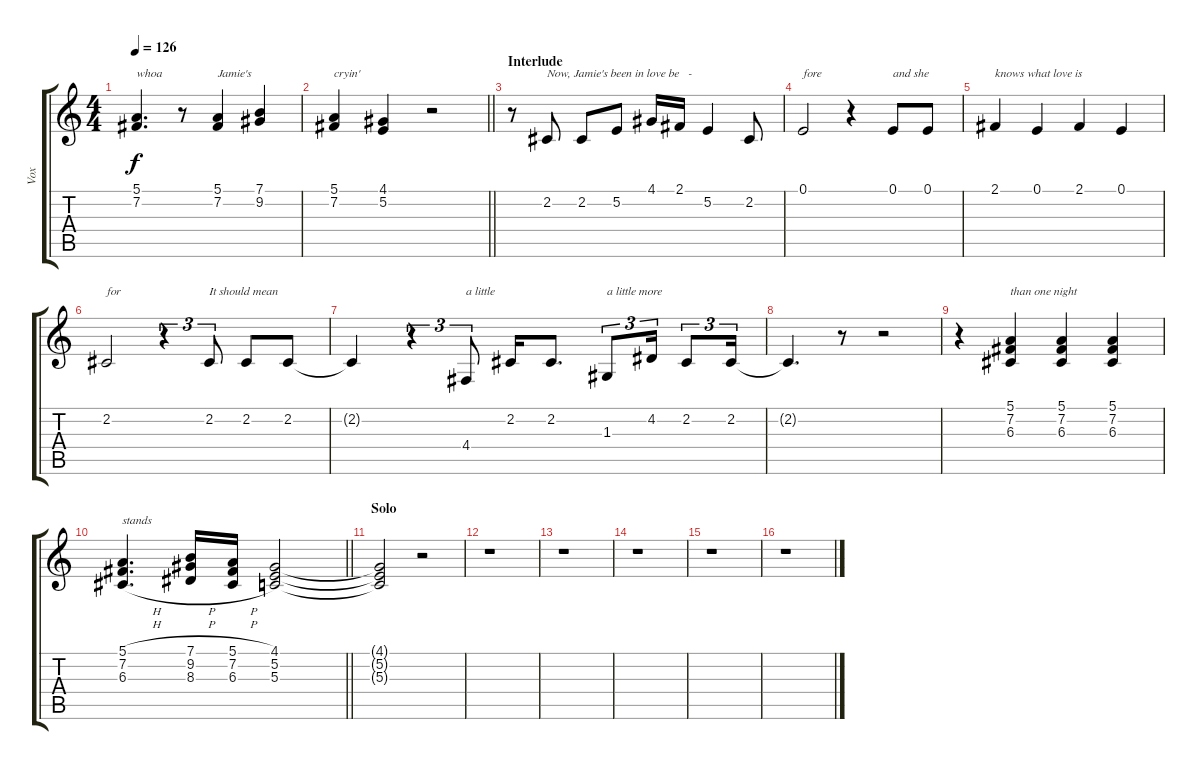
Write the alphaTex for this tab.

\track ("Vox" "Vox") {instrument altosax}
\staff {score tabs}
\tuning (E4 B3 G3 D3 A2 E2) {hide}
\ts (4 4)
\tempo 126
\clef g2
\ks c
(5.1 7.2).4{d txt "whoa" dy f} r.8 (5.1 7.2).4{txt "Jamie's"} (7.1 9.2).4 |
\barLineRight lightlight
(5.1 7.2).4{txt "cryin'"} (4.1 5.2).4 r.2 |
\section ("" "Interlude")
r.8 2.2.8{txt "Now, Jamie's been in love be   -"} 2.2.8 5.2.8 4.1.16 2.1.16 5.2.4 2.2.8 |
0.1.2{txt "fore"} r.4 0.1.8{txt "and she"} 0.1.8 |
2.1.4{txt "knows what love is"} 0.1.4 2.1.4 0.1.4 |
2.2.2{txt "for"} r.4{tu (3 2)} 2.2.8{tu (3 2) txt "It should mean"} 2.2.8 2.2.8 |
2.2{t}.4 r.4{tu (3 2)} 4.4.8{tu (3 2) txt "a little"} 2.2.16 2.2.8{d} 1.3.8{tu (3 2) txt "a little more"} 4.2.16{tu (3 2)} 2.2.8{tu (3 2)} 2.2.16{tu (3 2)} |
2.2{t}.4{d} r.8 r.2 |
r.4 (5.1 7.2 6.3).4{txt "than one night"} (5.1 7.2 6.3).4 (5.1 7.2 6.3).4 |
\barLineRight lightlight
(5.1{h} 7.2{h} 6.3{h}).4{d txt "stands"} (7.1{h} 9.2{h} 8.3{h}).16 (5.1{h} 7.2{h} 6.3{h}).16 (4.1 5.2 5.3).2 |
\section ("" "Solo")
(4.1{t} 5.2{t} 5.3{t}).2 r.2 |
r.1 |
r.1 |
r.1 |
r.1 |
r.1
